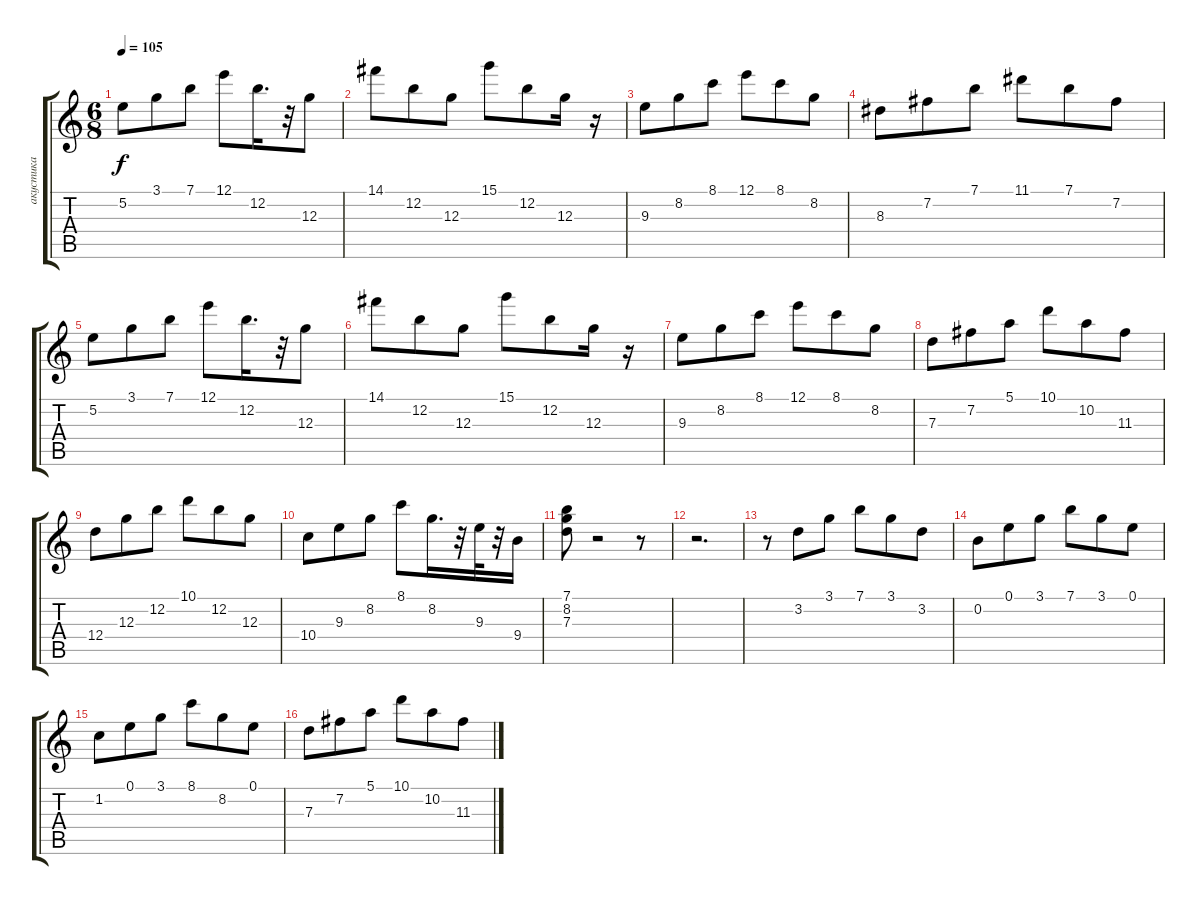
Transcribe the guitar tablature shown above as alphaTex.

\track ("акустика" "акустика") {instrument electricbassfinger}
\staff {score tabs}
\tuning (E4 B3 G3 D3 A2 E2) {hide}
\ts (6 8)
\tempo 105
\clef g2
\ks c
5.2.8{dy f} 3.1.8 7.1.8 12.1.8 12.2.16{d} r.32 12.3.8 |
14.1.8 12.2.8 12.3.8 15.1.8 12.2.8 12.3.16 r.16 |
9.3.8 8.2.8 8.1.8 12.1.8 8.1.8 8.2.8 |
8.3.8 7.2.8 7.1.8 11.1.8 7.1.8 7.2.8 |
5.2.8 3.1.8 7.1.8 12.1.8 12.2.16{d} r.32 12.3.8 |
14.1.8 12.2.8 12.3.8 15.1.8 12.2.8 12.3.16 r.16 |
9.3.8 8.2.8 8.1.8 12.1.8 8.1.8 8.2.8 |
7.3.8 7.2.8 5.1.8 10.1.8 10.2.8 11.3.8 |
12.4.8 12.3.8 12.2.8 10.1.8 12.2.8 12.3.8 |
10.4.8 9.3.8 8.2.8 8.1.8 8.2.16{d} r.32 9.3.32 r.32 9.4.16 |
(7.1 8.2 7.3).8 r.2 r.8 |
r.2{d} |
r.8 3.2.8 3.1.8 7.1.8 3.1.8 3.2.8 |
0.2.8 0.1.8 3.1.8 7.1.8 3.1.8 0.1.8 |
1.2.8 0.1.8 3.1.8 8.1.8 8.2.8 0.1.8 |
7.3.8 7.2.8 5.1.8 10.1.8 10.2.8 11.3.8
